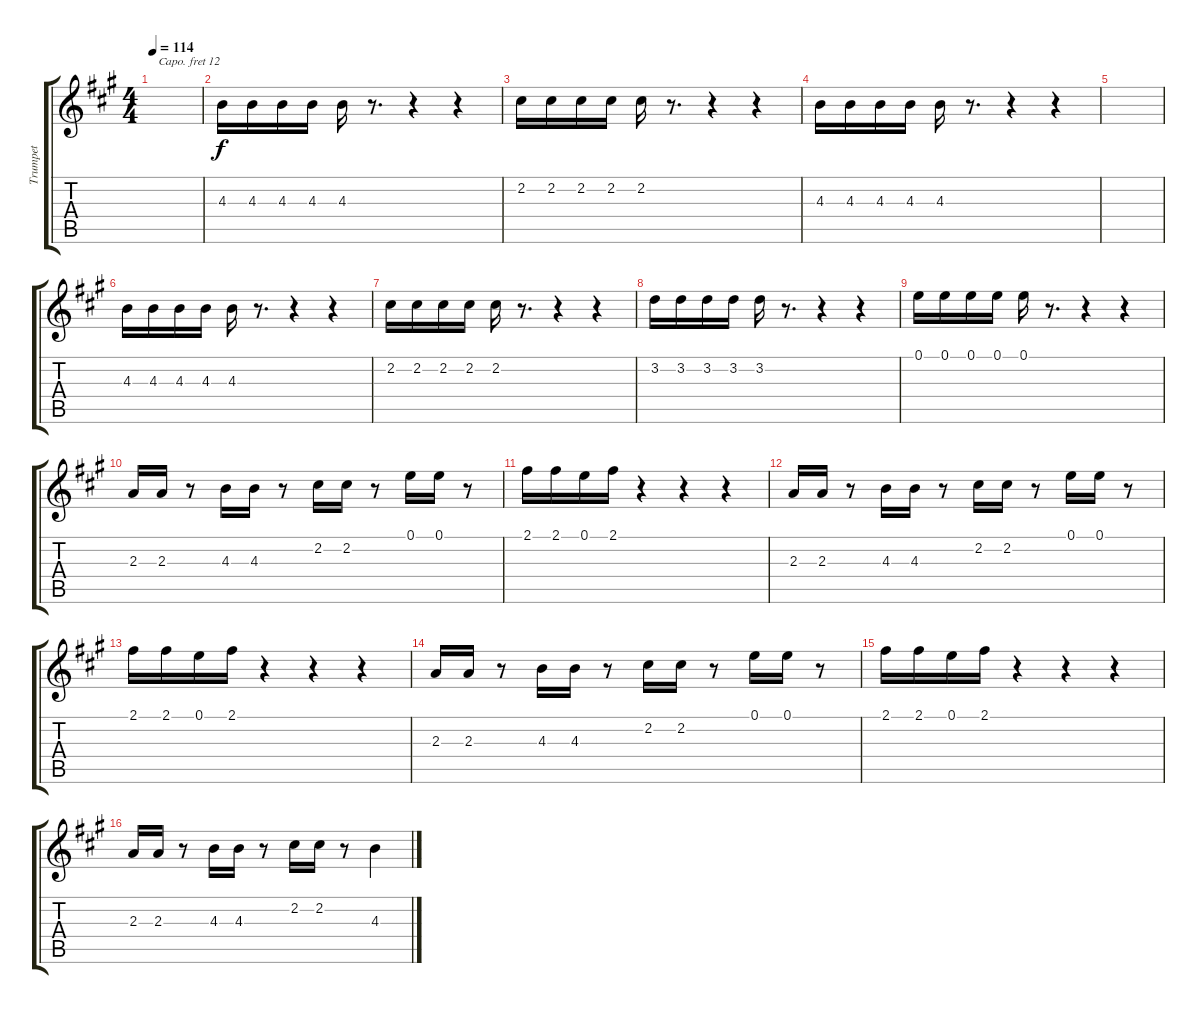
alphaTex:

\track ("Trumpet" "Trumpet") {instrument trumpet}
\staff {score tabs}
\capo 12
\tuning (E4 B3 G3 D3 A2 E2) {hide}
\ts (4 4)
\tempo 114
\clef g2
\ks a
|
4.3.16 4.3.16 4.3.16 4.3.16 4.3.16 r.8{d} r.4 r.4 |
2.2.16 2.2.16 2.2.16 2.2.16 2.2.16 r.8{d} r.4 r.4 |
4.3.16 4.3.16 4.3.16 4.3.16 4.3.16 r.8{d} r.4 r.4 |
|
4.3.16 4.3.16 4.3.16 4.3.16 4.3.16 r.8{d} r.4 r.4 |
2.2.16 2.2.16 2.2.16 2.2.16 2.2.16 r.8{d} r.4 r.4 |
3.2.16 3.2.16 3.2.16 3.2.16 3.2.16 r.8{d} r.4 r.4 |
0.1.16 0.1.16 0.1.16 0.1.16 0.1.16 r.8{d} r.4 r.4 |
2.3.16 2.3.16 r.8 4.3.16 4.3.16 r.8 2.2.16 2.2.16 r.8 0.1.16 0.1.16 r.8 |
2.1.16 2.1.16 0.1.16 2.1.16 r.4 r.4 r.4 |
2.3.16 2.3.16 r.8 4.3.16 4.3.16 r.8 2.2.16 2.2.16 r.8 0.1.16 0.1.16 r.8 |
2.1.16 2.1.16 0.1.16 2.1.16 r.4 r.4 r.4 |
2.3.16 2.3.16 r.8 4.3.16 4.3.16 r.8 2.2.16 2.2.16 r.8 0.1.16 0.1.16 r.8 |
2.1.16 2.1.16 0.1.16 2.1.16 r.4 r.4 r.4 |
2.3.16 2.3.16 r.8 4.3.16 4.3.16 r.8 2.2.16 2.2.16 r.8 4.3.4
